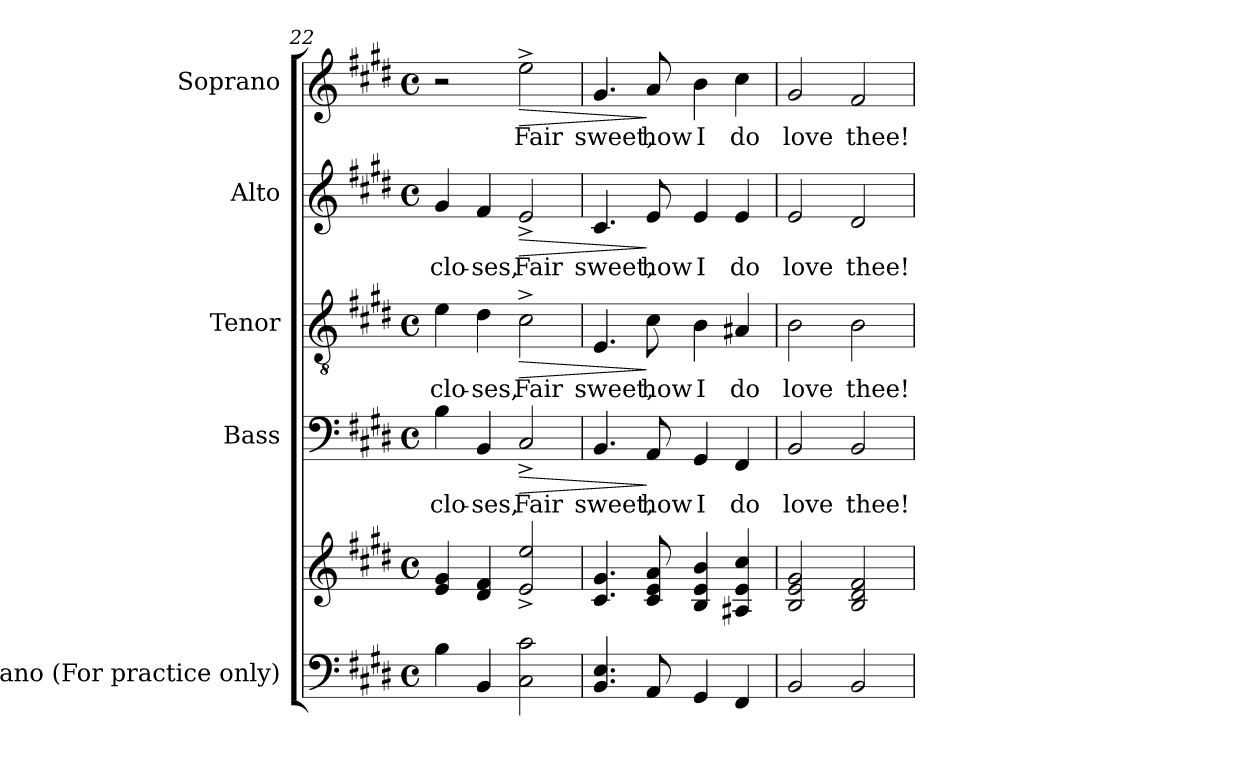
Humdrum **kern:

**kern	**kern	**kern	**text	**dynam	**kern	**text	**dynam	**kern	**text	**dynam	**kern	**text	**dynam
*part5	*part5	*part4	*part4	*part4	*part3	*part3	*part3	*part2	*part2	*part2	*part1	*part1	*part1
*staff6	*staff5	*staff4	*staff4	*staff4	*staff3	*staff3	*staff3	*staff2	*staff2	*staff2	*staff1	*staff1	*staff1
*I"Piano (For  practice only)	*	*I"Bass	*	*	*I"Tenor	*	*	*I"Alto	*	*	*I"Soprano	*	*
*I'Pno.	*	*I'B.	*	*	*I'T.	*	*	*I'A.	*	*	*I'S.	*	*
*clefF4	*clefG2	*clefF4	*	*	*clefGv2	*	*	*clefG2	*	*	*clefG2	*	*
*	*	*	*	*	*ITrd7c12	*	*	*	*	*	*	*	*
*k[f#c#g#d#]	*k[f#c#g#d#]	*k[f#c#g#d#]	*	*	*k[f#c#g#d#]	*	*	*k[f#c#g#d#]	*	*	*k[f#c#g#d#]	*	*
*E:	*E:	*E:	*	*	*E:	*	*	*E:	*	*	*E:	*	*
*M4/4	*M4/4	*M4/4	*	*	*M4/4	*	*	*M4/4	*	*	*M4/4	*	*
*met(c)	*met(c)	*met(c)	*	*	*met(c)	*	*	*met(c)	*	*	*met(c)	*	*
=22	=22	=22	=22	=22	=22	=22	=22	=22	=22	=22	=22	=22	=22
!	!	!	!LO:LY:b:color=#000000	!	!	!	!	!	!	!	!	!	!
!	!	!	!	!	!	!LO:LY:b:color=#000000	!	!	!	!	!	!	!
!	!	!	!	!	!	!	!	!	!LO:LY:b:color=#000000	!	!	!	!
4Bi\	4ei/ 4g#i	4Bi\	-clo-	.	4Ei\	-clo-	.	4g#i/	-clo-	.	2r	.	.
!	!	!	!LO:LY:b:color=#000000	!	!	!	!	!	!	!	!	!	!
!	!	!	!	!	!	!LO:LY:b:color=#000000	!	!	!	!	!	!	!
!	!	!	!	!	!	!	!	!	!LO:LY:b:color=#000000	!	!	!	!
4BBi/	4d#i/ 4f#i	4BBi/	-ses,	.	4D#i\	-ses,	.	4f#i/	-ses,	.	.	.	.
!	!	!	!LO:LY:b:color=#000000	!LO:HP:b	!	!	!	!	!	!	!	!	!
!	!	!	!	!	!	!LO:LY:b:color=#000000	!LO:HP:b	!	!	!	!	!	!
!	!	!	!	!	!	!	!	!	!LO:LY:b:color=#000000	!LO:HP:b	!	!	!
!	!	!	!	!	!	!	!	!	!	!	!	!LO:LY:b:color=#000000	!LO:HP:b
2C#i\ 2c#i	2ei/^ 2eei^	2C#^i/	Fair	>	2C#^i\	Fair	>	2e^i/	Fair	>	2ee^i\	Fair	>
=23	=23	=23	=23	=23	=23	=23	=23	=23	=23	=23	=23	=23	=23
!	!	!	!LO:LY:b:color=#000000	!	!	!	!	!	!	!	!	!	!
!	!	!	!	!	!	!LO:LY:b:color=#000000	!	!	!	!	!	!	!
!	!	!	!	!	!	!	!	!	!LO:LY:b:color=#000000	!	!	!	!
!	!	!	!	!	!	!	!	!	!	!	!	!LO:LY:b:color=#000000	!
4.BBi/ 4.Ei	4.c#i/ 4.g#i	4.BBi/	sweet,	.	4.EEi/	sweet,	.	4.c#i/	sweet,	.	4.g#i/	sweet,	.
!	!	!	!LO:LY:b:color=#000000	!	!	!	!	!	!	!	!	!	!
!	!	!	!	!	!	!LO:LY:b:color=#000000	!	!	!	!	!	!	!
!	!	!	!	!	!	!	!	!	!LO:LY:b:color=#000000	!	!	!	!
!	!	!	!	!	!	!	!	!	!	!	!	!LO:LY:b:color=#000000	!
8AAi/	8c#i/ 8ei 8ai	8AAi/	how	]	8C#i\	how	]	8ei/	how	]	8ai/	how	]
!	!	!	!LO:LY:b:color=#000000	!	!	!	!	!	!	!	!	!	!
!	!	!	!	!	!	!LO:LY:b:color=#000000	!	!	!	!	!	!	!
!	!	!	!	!	!	!	!	!	!LO:LY:b:color=#000000	!	!	!	!
!	!	!	!	!	!	!	!	!	!	!	!	!LO:LY:b:color=#000000	!
4GG#i/	4Bi/ 4ei 4bi	4GG#i/	I	.	4BBi\	I	.	4ei/	I	.	4bi\	I	.
!	!	!	!LO:LY:b:color=#000000	!	!	!	!	!	!	!	!	!	!
!	!	!	!	!	!	!LO:LY:b:color=#000000	!	!	!	!	!	!	!
!	!	!	!	!	!	!	!	!	!LO:LY:b:color=#000000	!	!	!	!
!	!	!	!	!	!	!	!	!	!	!	!	!LO:LY:b:color=#000000	!
4FF#i/	4A#Xi/ 4ei 4cc#i	4FF#i/	do	.	4AA#Xi/	do	.	4ei/	do	.	4cc#i\	do	.
=24	=24	=24	=24	=24	=24	=24	=24	=24	=24	=24	=24	=24	=24
!	!	!	!LO:LY:b:color=#000000	!	!	!	!	!	!	!	!	!	!
!	!	!	!	!	!	!LO:LY:b:color=#000000	!	!	!	!	!	!	!
!	!	!	!	!	!	!	!	!	!LO:LY:b:color=#000000	!	!	!	!
!	!	!	!	!	!	!	!	!	!	!	!	!LO:LY:b:color=#000000	!
2BBi/	2Bi/ 2ei 2g#i	2BBi/	love	.	2BBi\	love	.	2ei/	love	.	2g#i/	love	.
!	!	!	!LO:LY:b:color=#000000	!	!	!	!	!	!	!	!	!	!
!	!	!	!	!	!	!LO:LY:b:color=#000000	!	!	!	!	!	!	!
!	!	!	!	!	!	!	!	!	!LO:LY:b:color=#000000	!	!	!	!
!	!	!	!	!	!	!	!	!	!	!	!	!LO:LY:b:color=#000000	!
2BBi/	2Bi/ 2d#i 2f#i	2BBi/	thee!	.	2BBi\	thee!	.	2d#i/	thee!	.	2f#i/	thee!	.
=	=	=	=	=	=	=	=	=	=	=	=	=	=
*-	*-	*-	*-	*-	*-	*-	*-	*-	*-	*-	*-	*-	*-
